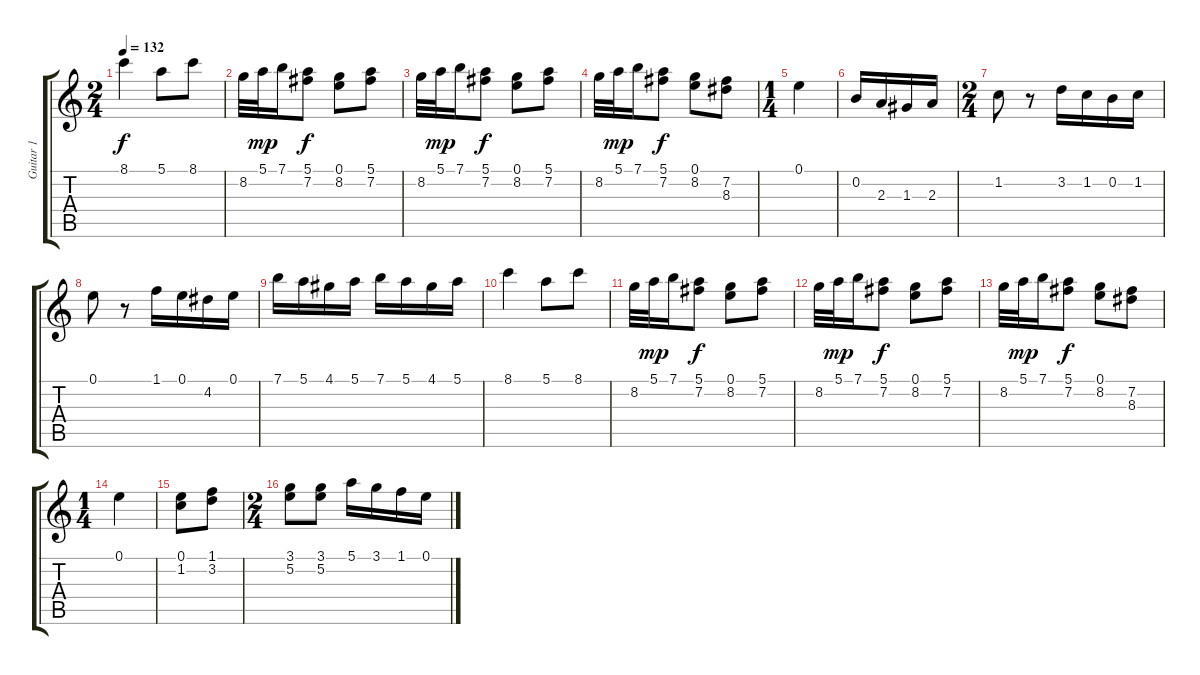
\track ("Guitar 1" "Guitar 1") {instrument acousticguitarnylon}
\staff {score tabs}
\tuning (E4 B3 G3 D3 A2 E2) {hide}
\ts (2 4)
\tempo 132
\clef g2
\ks c
8.1.4{dy f} 5.1.8 8.1.8 |
8.2.32 5.1.32{dy mp} 7.1.16 (5.1 7.2).8{dy f} (0.1 8.2).8 (5.1 7.2).8 |
8.2.32 5.1.32{dy mp} 7.1.16 (5.1 7.2).8{dy f} (0.1 8.2).8 (5.1 7.2).8 |
8.2.32 5.1.32{dy mp} 7.1.16 (5.1 7.2).8{dy f} (0.1 8.2).8 (7.2 8.3).8 |
\ts (1 4)
0.1.4 |
0.2.16 2.3.16 1.3.16 2.3.16 |
\ts (2 4)
1.2.8 r.8 3.2.16 1.2.16 0.2.16 1.2.16 |
0.1.8 r.8 1.1.16 0.1.16 4.2.16 0.1.16 |
7.1.16 5.1.16 4.1.16 5.1.16 7.1.16 5.1.16 4.1.16 5.1.16 |
8.1.4 5.1.8 8.1.8 |
8.2.32 5.1.32{dy mp} 7.1.16 (5.1 7.2).8{dy f} (0.1 8.2).8 (5.1 7.2).8 |
8.2.32 5.1.32{dy mp} 7.1.16 (5.1 7.2).8{dy f} (0.1 8.2).8 (5.1 7.2).8 |
8.2.32 5.1.32{dy mp} 7.1.16 (5.1 7.2).8{dy f} (0.1 8.2).8 (7.2 8.3).8 |
\ts (1 4)
0.1.4 |
(0.1 1.2).8 (1.1 3.2).8 |
\ts (2 4)
(3.1 5.2).8 (3.1 5.2).8 5.1.16 3.1.16 1.1.16 0.1.16
